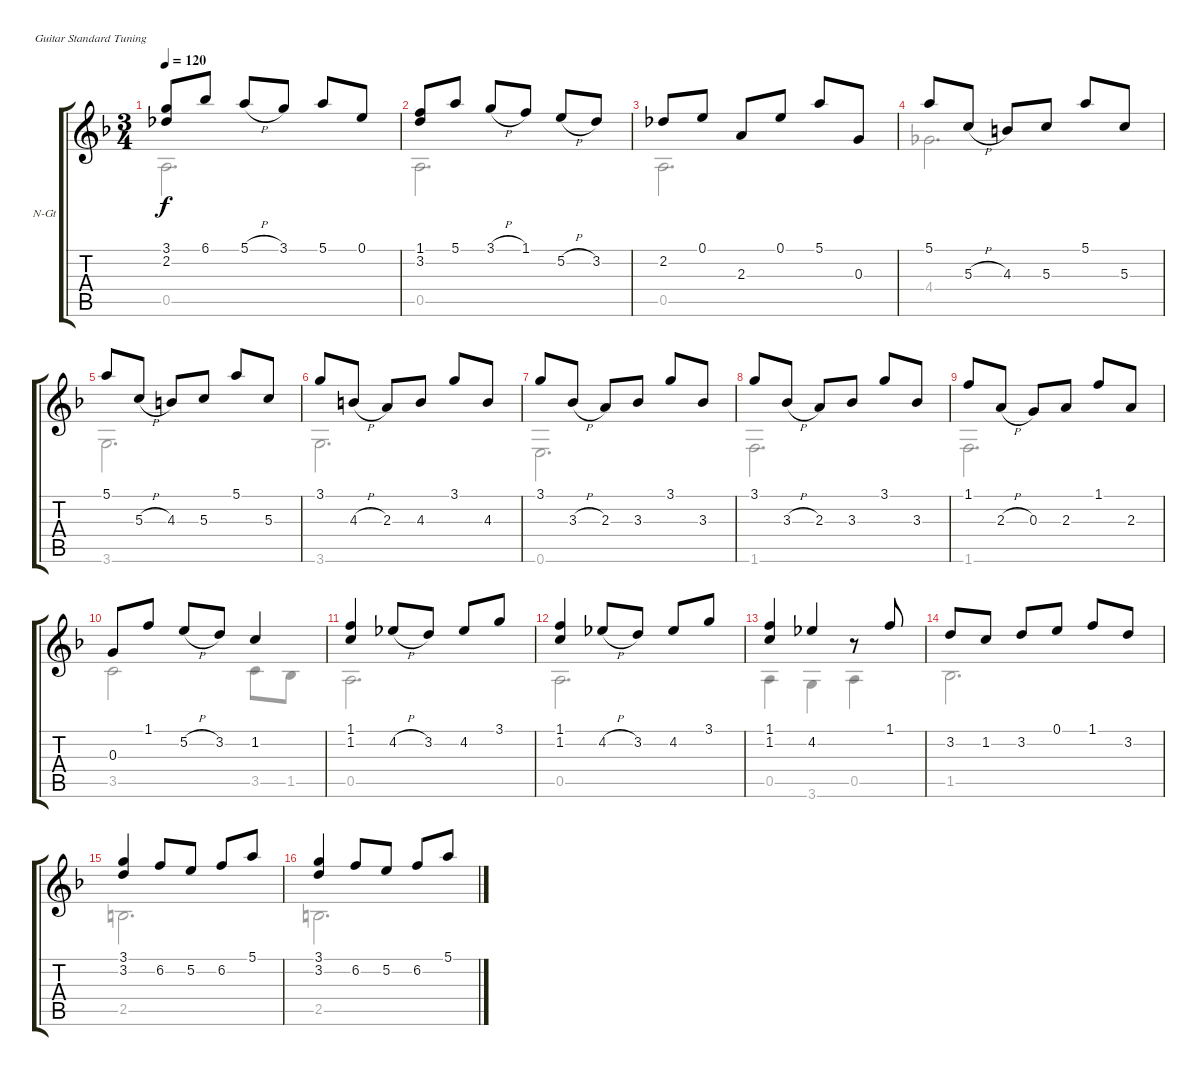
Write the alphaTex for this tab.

\bracketExtendMode groupsimilarinstruments
\firstSystemTrackNameOrientation horizontal
\otherSystemsTrackNameOrientation horizontal
\track ("Courante" "N-Gt") {instrument acousticguitarnylon}
\staff {score tabs}
\tuning (E4 B3 G3 D3 A2 E2)
\voice
\ts (3 4)
\tempo 120
\clef g2
\ks f
(3.1 2.2).8{dy f} 6.1.8 5.1{h}.8 3.1.8 5.1.8 0.1.8 |
(1.1 3.2).8 5.1.8 3.1{h}.8 1.1.8 5.2{h}.8 3.2.8 |
2.2.8 0.1.8 2.3.8 0.1.8 5.1.8 0.3.8 |
5.1.8 5.3{h}.8 4.3.8 5.3.8 5.1.8 5.3.8 |
5.1.8 5.3{h}.8 4.3.8 5.3.8 5.1.8 5.3.8 |
3.1.8 4.3{h}.8 2.3.8 4.3.8 3.1.8 4.3.8 |
3.1.8 3.3{h}.8 2.3.8 3.3.8 3.1.8 3.3.8 |
3.1.8 3.3{h}.8 2.3.8 3.3.8 3.1.8 3.3.8 |
1.1.8 2.3{h}.8 0.3.8 2.3.8 1.1.8 2.3.8 |
0.3.8 1.1.8 5.2{h}.8 3.2.8 1.2.4 |
(1.1 1.2).4 4.2{h}.8 3.2.8 4.2.8 3.1.8 |
(1.1 1.2).4 4.2{h}.8 3.2.8 4.2.8 3.1.8 |
(1.1 1.2).4 4.2.4 r.8 1.1.8 |
3.2.8 1.2.8 3.2.8 0.1.8 1.1.8 3.2.8 |
(3.1 3.2).4 6.2.8 5.2.8 6.2.8 5.1.8 |
(3.1 3.2).4 6.2.8 5.2.8 6.2.8 5.1.8
\voice
\clef g2
\ottava regular
\simile none
\ks f
0.5.2{d dy f} |
0.5.2{d} |
0.5.2{d} |
4.4.2{d} |
3.6.2{d} |
3.6.2{d} |
0.6.2{d} |
1.6.2{d} |
1.6.2{d} |
3.5.2 3.5.8 1.5.8 |
0.5.2{d} |
0.5.2{d} |
0.5.4 3.6.4 0.5.4 |
1.5.2{d} |
2.5.2{d} |
2.5.2{d}
